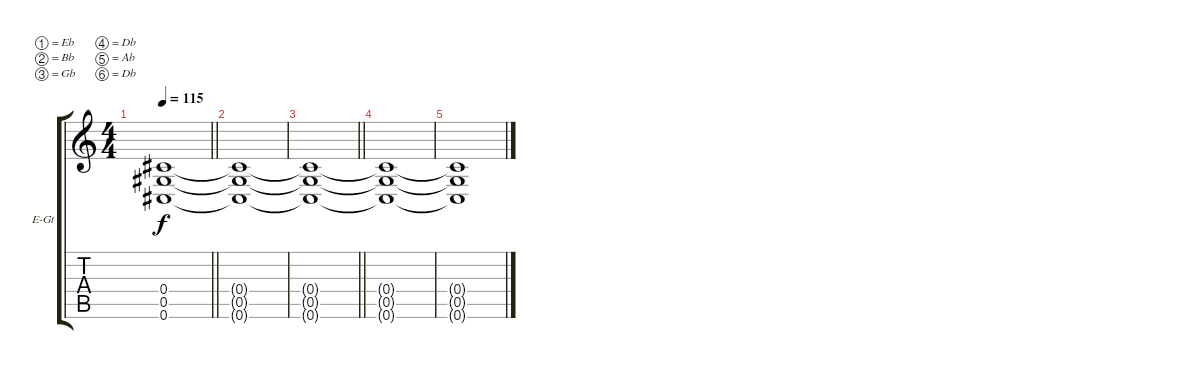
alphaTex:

\bracketExtendMode groupsimilarinstruments
\firstSystemTrackNameOrientation horizontal
\otherSystemsTrackNameOrientation horizontal
\track ("Rhythm" "E-Gt") {instrument distortionguitar}
\staff {score tabs}
\tuning (Eb4 Bb3 Gb3 Db3 Ab2 Db2)
\ts (4 4)
\tempo 115
\clef g2
\barLineRight lightlight
\ks c
(0.4{t} 0.5{t} 0.6{t}).1{dy f} |
(0.4{t} 0.5{t} 0.6{t}).1 |
\barLineRight lightlight
(0.4{t} 0.5{t} 0.6{t}).1 |
(0.4{t} 0.5{t} 0.6{t}).1 |
(0.4{t} 0.5{t} 0.6{t}).1
